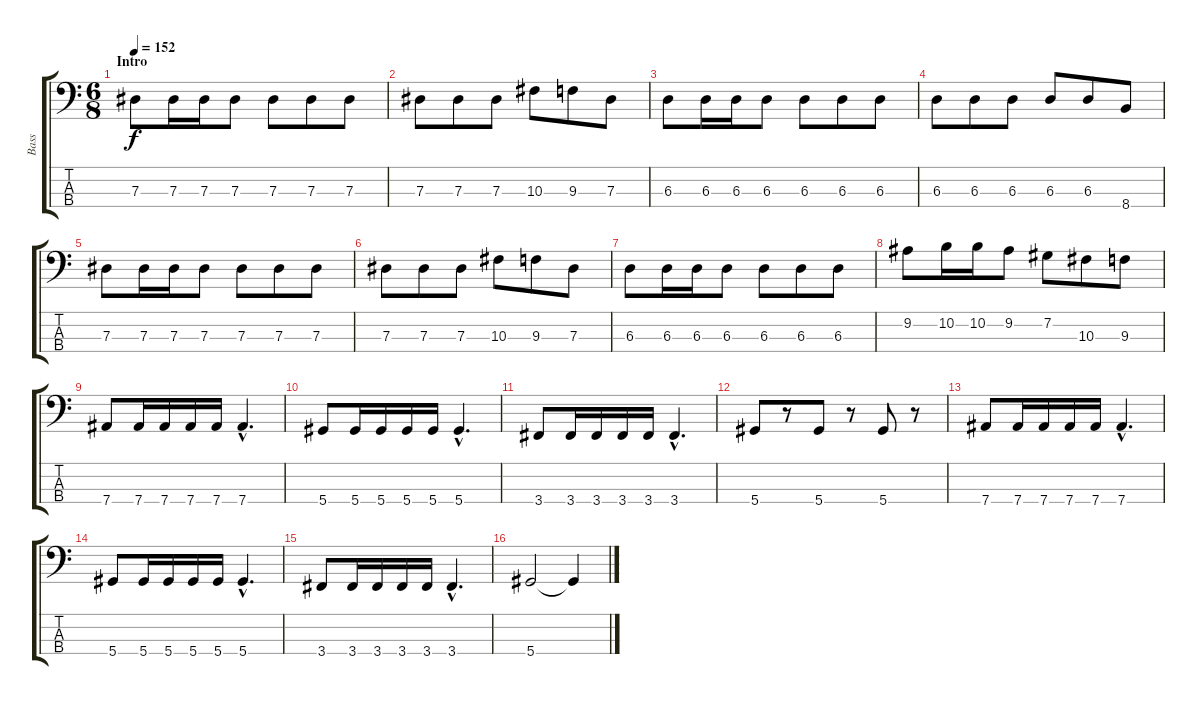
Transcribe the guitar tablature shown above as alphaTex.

\track ("Bass" "Bass") {instrument electricbassfinger}
\staff {score tabs}
\tuning (Gb2 Db2 Ab1 Eb1) {hide}
\ts (6 8)
\section ("" "Intro")
\tempo 152
\clef f4
\ks c
7.3.8{dy f instrument electricbassfinger} 7.3.16 7.3.16 7.3.8 7.3.8 7.3.8 7.3.8 |
7.3.8 7.3.8 7.3.8 10.3.8 9.3.8 7.3.8 |
6.3.8 6.3.16 6.3.16 6.3.8 6.3.8 6.3.8 6.3.8 |
6.3.8 6.3.8 6.3.8 6.3.8 6.3.8 8.4.8 |
7.3.8 7.3.16 7.3.16 7.3.8 7.3.8 7.3.8 7.3.8 |
7.3.8 7.3.8 7.3.8 10.3.8 9.3.8 7.3.8 |
6.3.8 6.3.16 6.3.16 6.3.8 6.3.8 6.3.8 6.3.8 |
9.2.8 10.2.16 10.2.16 9.2.8 7.2.8 10.3.8 9.3.8 |
7.4.8 7.4.16 7.4.16 7.4.16 7.4.16 7.4{hac}.4{d} |
5.4.8 5.4.16 5.4.16 5.4.16 5.4.16 5.4{hac}.4{d} |
3.4.8 3.4.16 3.4.16 3.4.16 3.4.16 3.4{hac}.4{d} |
5.4.8 r.8 5.4.8 r.8 5.4.8 r.8 |
7.4.8 7.4.16 7.4.16 7.4.16 7.4.16 7.4{hac}.4{d} |
5.4.8 5.4.16 5.4.16 5.4.16 5.4.16 5.4{hac}.4{d} |
3.4.8 3.4.16 3.4.16 3.4.16 3.4.16 3.4{hac}.4{d} |
5.4.2 5.4{t}.4
